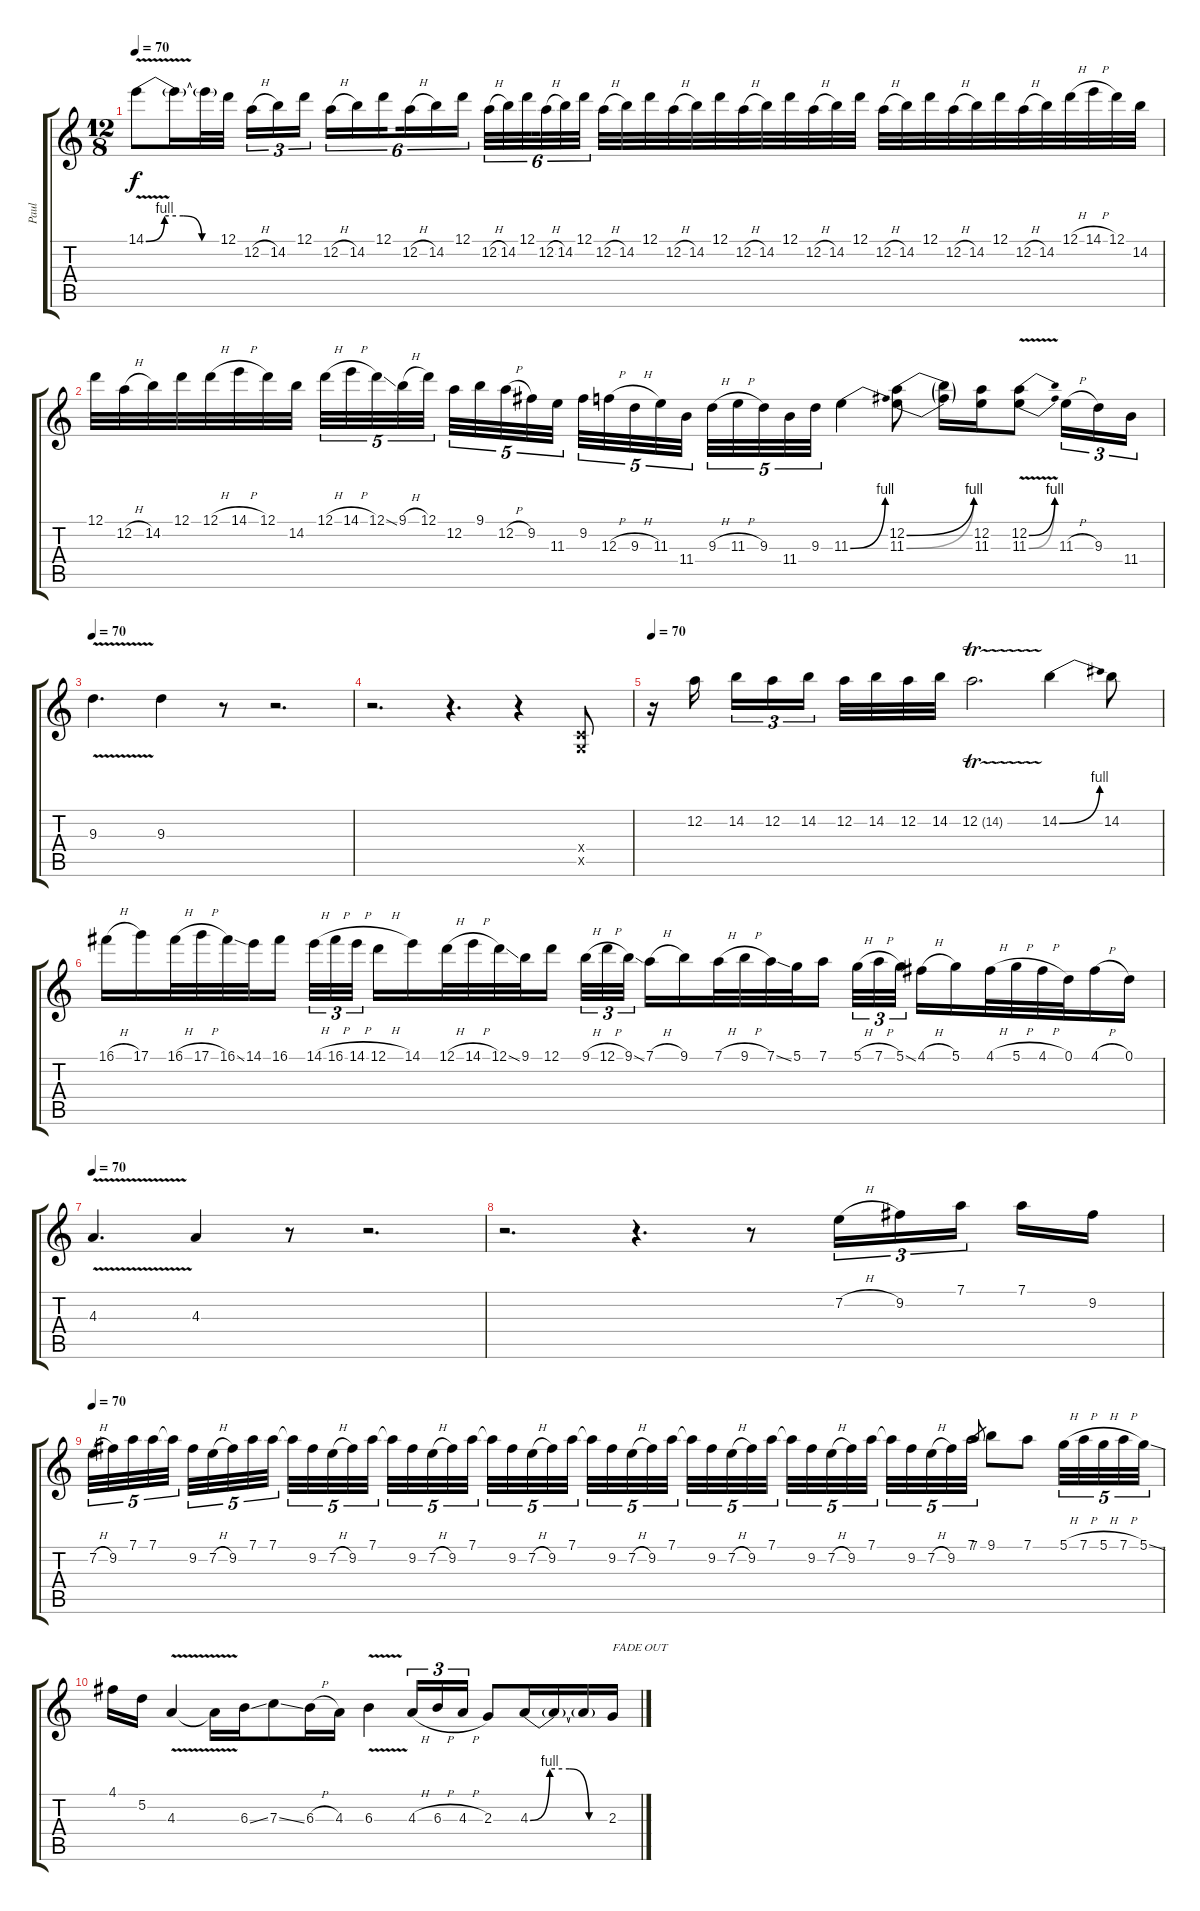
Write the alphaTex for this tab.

\track ("Paul" "Paul") {instrument distortionguitar}
\staff {score tabs}
\tuning (D4 A3 F3 C3 G2 D2) {hide}
\ts (12 8)
\tempo 70
\clef g2
\ks c
14.1{be (custom 0 0 15 4 30 4 45 0 60 0) v}.8{dy f} 14.1{t}.16 14.1{t}.32 12.1.32{beam splitsecondary} 12.2{h}.16{tu (3 2)} 14.2.16{tu (3 2)} 12.1.16{tu (3 2)} 12.2{h}.16{tu (6 4)} 14.2.16{tu (6 4)} 12.1.16{tu (6 4) beam splitsecondary} 12.2{h}.16{tu (6 4)} 14.2.16{tu (6 4)} 12.1.16{tu (6 4) beam splitsecondary} 12.2{h}.32{tu (6 4)} 14.2.32{tu (6 4)} 12.1.32{tu (6 4) beam splitsecondary} 12.2{h}.32{tu (6 4)} 14.2.32{tu (6 4)} 12.1.32{tu (6 4)} 12.2{h}.32 14.2.32 12.1.32 12.2{h}.32 14.2.32 12.1.32 12.2{h}.32 14.2.32 12.1.32 12.2{h}.32 14.2.32 12.1.32 12.2{h}.32 14.2.32 12.1.32 12.2{h}.32 14.2.32 12.1.32 12.2{h}.32 14.2.32 12.1{h}.32 14.1{h}.32 12.1.32 14.2.32 |
12.1.32 12.2{h}.32 14.2.32 12.1.32 12.1{h}.32 14.1{h}.32 12.1.32 14.2.32{beam splitsecondary} 12.1{h}.32{tu (5 4)} 14.1{h}.32{tu (5 4)} 12.1{ss}.32{tu (5 4)} 9.1{h}.32{tu (5 4)} 12.1.32{tu (5 4)} 12.2.32{tu (5 4)} 9.1.32{tu (5 4)} 12.2{h}.32{tu (5 4)} 9.2.32{tu (5 4)} 11.3.32{tu (5 4) beam splitsecondary} 9.2.32{tu (5 4)} 12.3{h}.32{tu (5 4)} 9.3{h}.32{tu (5 4)} 11.3.32{tu (5 4)} 11.4.32{tu (5 4) beam splitsecondary} 9.3{h}.32{tu (5 4)} 11.3{h}.32{tu (5 4)} 9.3.32{tu (5 4)} 11.4.32{tu (5 4)} 9.3.32{tu (5 4)} 11.3{be (bend 0 0 60 4)}.4 (12.2{be (bend 0 0 60 4)} 11.3{be (bend 0 0 60 4)}).8 (12.2{t} 11.3{t}).16 (12.2 11.3).16 (12.2{be (bend 0 0 60 4) v} 11.3{be (bend 0 0 60 4)}).8 11.3{h}.16{tu (3 2)} 9.3.16{tu (3 2)} 11.4.16{tu (3 2)} |
\tempo 70
9.3{v}.4{d} 9.3.4 r.8 r.2{d} |
r.2{d} r.4{d} r.4 (0.4{x} 0.5{x}).8 |
\tempo 70
r.16 12.2.16{beam splitsecondary} 14.2.16{tu (3 2)} 12.2.16{tu (3 2)} 14.2.16{tu (3 2) beam splitsecondary} 12.2.32 14.2.32 12.2.32 14.2.32 12.2{tr (14 32)}.2{d} 14.2{be (bend 0 0 60 4)}.4 14.2.8 |
16.1{h}.16 17.1.16 16.1{h}.32 17.1{h}.32 16.1{ss}.32 14.1.32 16.1.16{beam splitsecondary} 14.1{h}.32{tu (3 2)} 16.1{h}.32{tu (3 2)} 14.1{h}.32{tu (3 2)} 12.1{h}.16 14.1.16 12.1{h}.32 14.1{h}.32 12.1{ss}.32 9.1.32 12.1.16{beam splitsecondary} 9.1{h}.32{tu (3 2)} 12.1{h}.32{tu (3 2)} 9.1{ss}.32{tu (3 2)} 7.1{h}.16 9.1.16 7.1{h}.32 9.1{h}.32 7.1{ss}.32 5.1.32 7.1.16{beam splitsecondary} 5.1{h}.32{tu (3 2)} 7.1{h}.32{tu (3 2)} 5.1{ss}.32{tu (3 2)} 4.1{h}.16 5.1.16 4.1{h}.32 5.1{h}.32 4.1{h}.32 0.1.32 4.1{h}.16 0.1.16 |
\tempo 70
4.3{v}.4{d} 4.3.4 r.8 r.2{d} |
r.2{d} r.4{d} r.8 7.2{h}.16{tu (3 2)} 9.2.16{tu (3 2)} 7.1.16{tu (3 2) beam splitsecondary} 7.1.16 9.2.16 |
\tempo 70
7.2{h}.32{tu (5 4)} 9.2.32{tu (5 4)} 7.1.32{tu (5 4)} 7.1.32{tu (5 4)} 7.1{t}.32{tu (5 4) beam splitsecondary} 9.2.32{tu (5 4)} 7.2{h}.32{tu (5 4)} 9.2.32{tu (5 4)} 7.1.32{tu (5 4)} 7.1.32{tu (5 4) beam splitsecondary} 7.1{t}.32{tu (5 4)} 9.2.32{tu (5 4)} 7.2{h}.32{tu (5 4)} 9.2.32{tu (5 4)} 7.1.32{tu (5 4)} 7.1{t}.32{tu (5 4)} 9.2.32{tu (5 4)} 7.2{h}.32{tu (5 4)} 9.2.32{tu (5 4)} 7.1.32{tu (5 4) beam splitsecondary} 7.1{t}.32{tu (5 4)} 9.2.32{tu (5 4)} 7.2{h}.32{tu (5 4)} 9.2.32{tu (5 4)} 7.1.32{tu (5 4) beam splitsecondary} 7.1{t}.32{tu (5 4)} 9.2.32{tu (5 4)} 7.2{h}.32{tu (5 4)} 9.2.32{tu (5 4)} 7.1.32{tu (5 4)} 7.1{t}.32{tu (5 4)} 9.2.32{tu (5 4)} 7.2{h}.32{tu (5 4)} 9.2.32{tu (5 4)} 7.1.32{tu (5 4) beam splitsecondary} 7.1{t}.32{tu (5 4)} 9.2.32{tu (5 4)} 7.2{h}.32{tu (5 4)} 9.2.32{tu (5 4)} 7.1.32{tu (5 4) beam splitsecondary} 7.1{t}.32{tu (5 4)} 9.2.32{tu (5 4)} 7.2{h}.32{tu (5 4)} 9.2.32{tu (5 4)} 7.1.32{tu (5 4)} 7.1.8{gr} 9.1.8 7.1.8 5.1{h}.32{tu (5 4)} 7.1{h}.32{tu (5 4)} 5.1{h}.32{tu (5 4)} 7.1{h}.32{tu (5 4)} 5.1{ss}.32{tu (5 4)} |
4.1.16 5.2.16 4.3{v}.4 4.3{t}.16 6.3{ss}.16 7.3{ss}.8 6.3{h}.16 4.3.16 6.3{v}.4 4.3{h}.16{tu (3 2)} 6.3{h}.16{tu (3 2)} 4.3{h}.16{tu (3 2)} 2.3.8 4.3{be (custom 0 0 15 4 30 4 45 0 60 0)}.16 4.3{t}.16 4.3{t}.16 2.3.16{txt "FADE OUT"}
